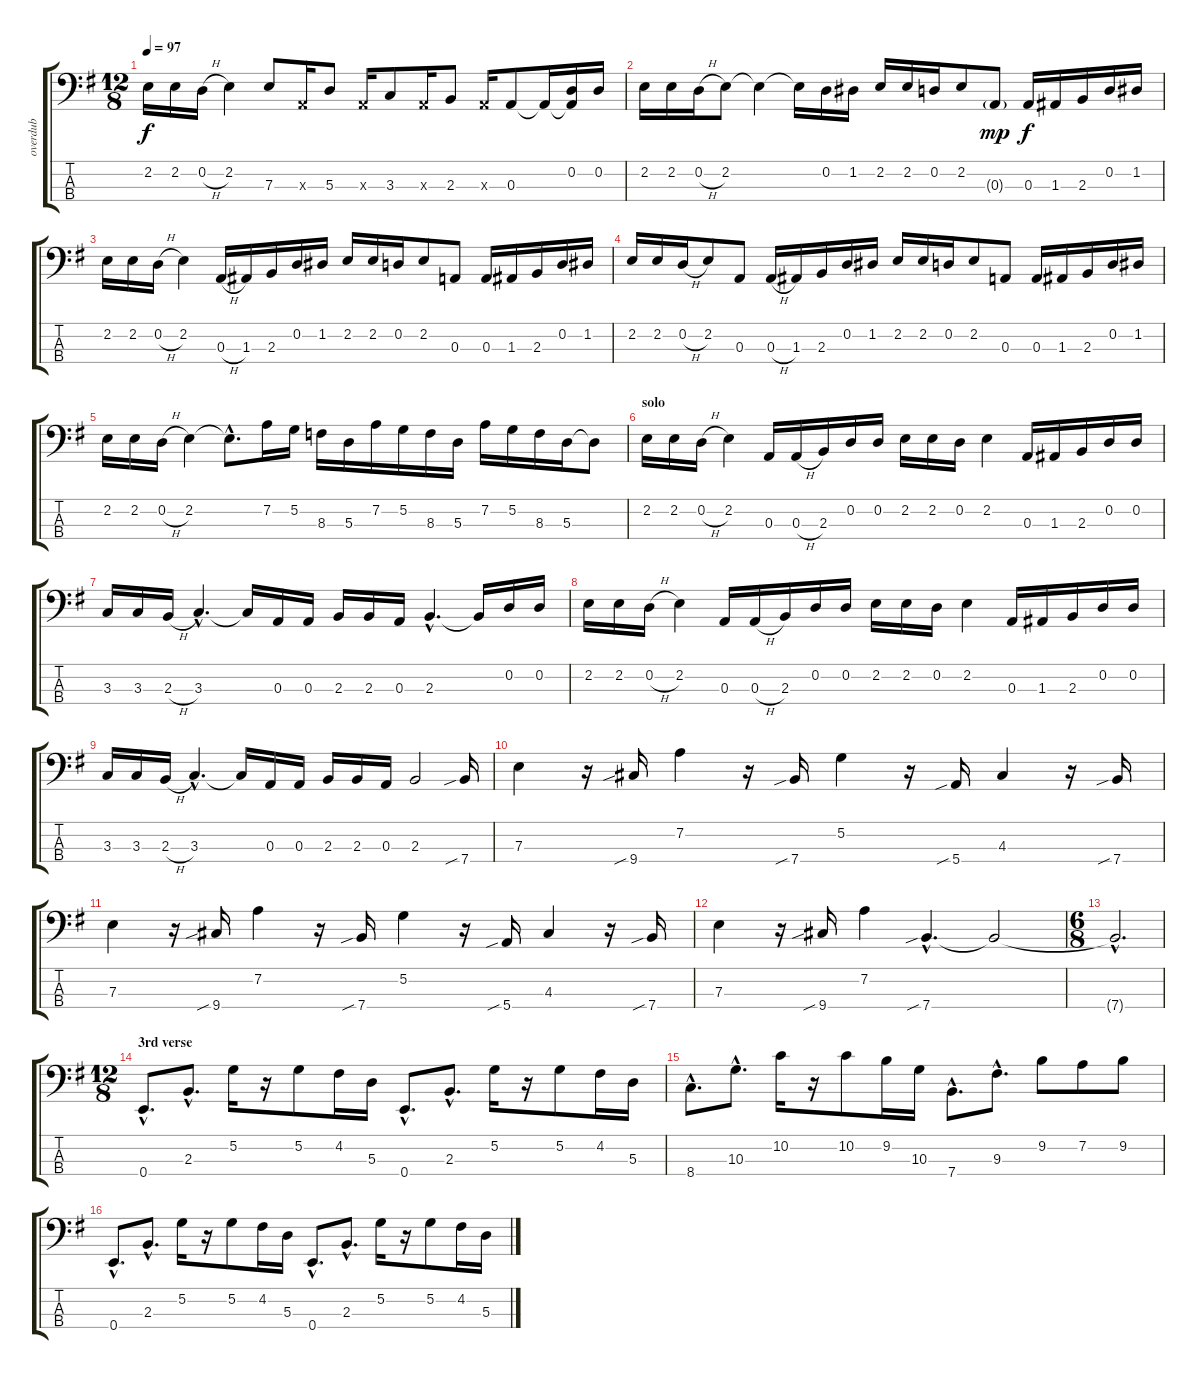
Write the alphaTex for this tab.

\track ("overdub" "overdub") {instrument fretlessbass}
\staff {score tabs}
\tuning (G2 D2 A1 E1) {hide}
\ts (12 8)
\tempo 97
\clef f4
\ks g
2.2.16{dy f} 2.2.16 0.2{h}.16 2.2.4 7.3.8 0.3{x}.16 5.3.8 0.3{x}.16 3.3.8 0.3{x}.16 2.3.8 0.3{x}.16 0.3.8 0.3{t}.16 (0.2 0.3{t}).16 0.2.16 |
2.2.16 2.2.16 0.2{h}.16 2.2.8 2.2{t}.4 2.2{t}.16 0.2.16 1.2.16 2.2.16 2.2.16 0.2.16 2.2.8 0.3{g}.8{dy mp} 0.3.16{dy f} 1.3.16 2.3.16 0.2.16 1.2.16 |
2.2.16 2.2.16 0.2{h}.16 2.2.4 0.3{h}.16 1.3.16 2.3.16 0.2.16 1.2.16 2.2.16 2.2.16 0.2.16 2.2.8 0.3.8 0.3.16 1.3.16 2.3.16 0.2.16 1.2.16 |
2.2.16 2.2.16 0.2{h}.16 2.2.8 0.3.8 0.3{h}.16 1.3.16 2.3.16 0.2.16 1.2.16 2.2.16 2.2.16 0.2.16 2.2.8 0.3.8 0.3.16 1.3.16 2.3.16 0.2.16 1.2.16 |
2.2.16 2.2.16 0.2{h}.16 2.2.4 2.2{hac t}.8{d} 7.2.16 5.2.16 8.3.16 5.3.16 7.2.16 5.2.16 8.3.16 5.3.16 7.2.16 5.2.16 8.3.16 5.3.16 5.3{t}.8 |
\section ("" "solo")
2.2.16 2.2.16 0.2{h}.16 2.2.4 0.3.16 0.3{h}.16 2.3.16 0.2.16 0.2.16 2.2.16 2.2.16 0.2.16 2.2.4 0.3.16 1.3.16 2.3.16 0.2.16 0.2.16 |
3.3.16 3.3.16 2.3{h}.16 3.3{hac}.4{d} 3.3{t}.16 0.3.16 0.3.16 2.3.16 2.3.16 0.3.16 2.3{hac}.4{d} 2.3{t}.16 0.2.16 0.2.16 |
2.2.16 2.2.16 0.2{h}.16 2.2.4 0.3.16 0.3{h}.16 2.3.16 0.2.16 0.2.16 2.2.16 2.2.16 0.2.16 2.2.4 0.3.16 1.3.16 2.3.16 0.2.16 0.2.16 |
3.3.16 3.3.16 2.3{h}.16 3.3{hac}.4{d} 3.3{t}.16 0.3.16 0.3.16 2.3.16 2.3.16 0.3.16 2.3.2 7.4{sib}.16 |
7.3.4 r.16 9.4{sib}.16 7.2.4 r.16 7.4{sib}.16 5.2.4 r.16 5.4{sib}.16 4.3.4 r.16 7.4{sib}.16 |
7.3.4 r.16 9.4{sib}.16 7.2.4 r.16 7.4{sib}.16 5.2.4 r.16 5.4{sib}.16 4.3.4 r.16 7.4{sib}.16 |
7.3.4 r.16 9.4{sib}.16 7.2.4 7.4{sib hac}.4{d} 7.4{t}.2 |
\ts (6 8)
7.4{hac t}.2{d} |
\ts (12 8)
\section ("" "3rd verse")
0.4{hac}.8{d} 2.3{hac}.8{d} 5.2.16 r.16 5.2.8 4.2.16 5.3.16 0.4{hac}.8{d} 2.3{hac}.8{d} 5.2.16 r.16 5.2.8 4.2.16 5.3.16 |
8.4{hac}.8{d} 10.3{hac}.8{d} 10.2.16 r.16 10.2.8 9.2.16 10.3.16 7.4{hac}.8{d} 9.3{hac}.8{d} 9.2.8 7.2.8 9.2.8 |
0.4{hac}.8{d} 2.3{hac}.8{d} 5.2.16 r.16 5.2.8 4.2.16 5.3.16 0.4{hac}.8{d} 2.3{hac}.8{d} 5.2.16 r.16 5.2.8 4.2.16 5.3.16
